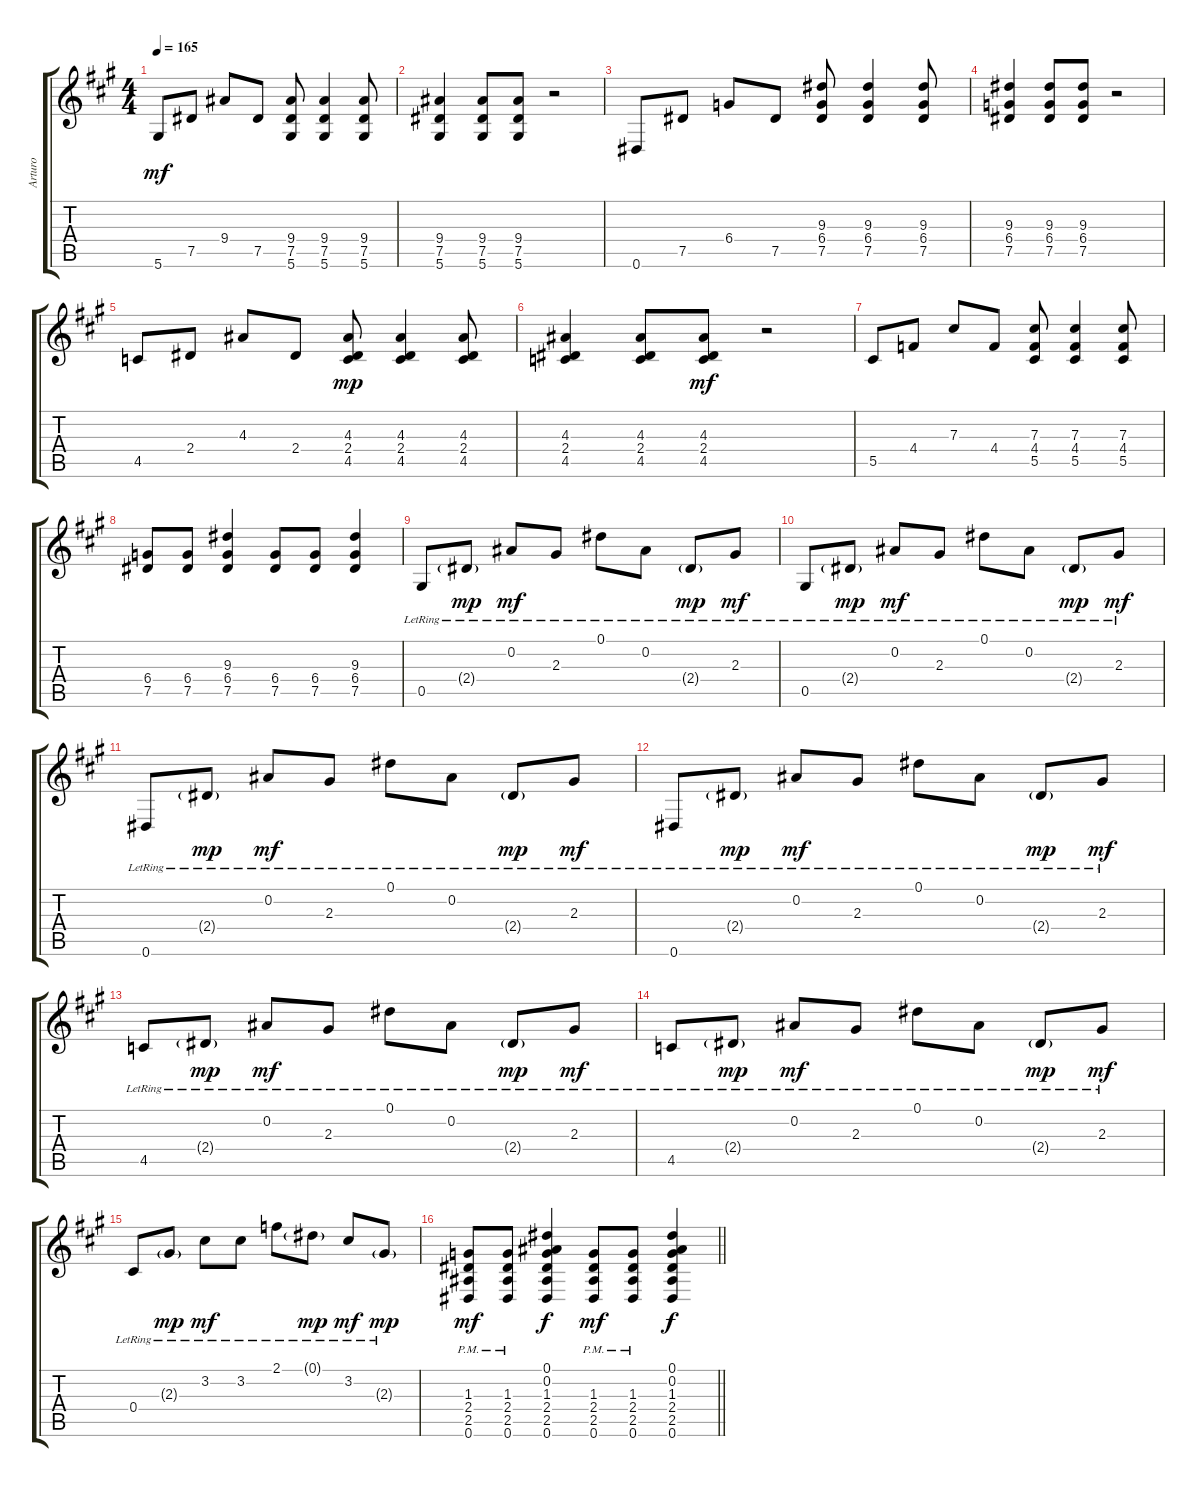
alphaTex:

\track ("Arturo" "Arturo") {instrument acousticguitarsteel}
\staff {score tabs}
\tuning (Eb4 Bb3 Gb3 Db3 Ab2 Eb2) {hide}
\ts (4 4)
\tempo 165
\clef g2
\ks a
5.6.8{dy mf instrument acousticguitarsteel} 7.5.8 9.4.8 7.5.8 (9.4 7.5 5.6).8 (9.4 7.5 5.6).4 (9.4 7.5 5.6).8 |
(9.4 7.5 5.6).4 (9.4 7.5 5.6).8 (9.4 7.5 5.6).8 r.2 |
0.6.8 7.5.8 6.4.8 7.5.8 (9.3 6.4 7.5).8 (9.3 6.4 7.5).4 (9.3 6.4 7.5).8 |
(9.3 6.4 7.5).4 (9.3 6.4 7.5).8 (9.3 6.4 7.5).8 r.2 |
4.5.8 2.4.8 4.3.8 2.4.8 (4.3 2.4 4.5).8{dy mp} (4.3 2.4 4.5).4 (4.3 2.4 4.5).8 |
(4.3 2.4 4.5).4 (4.3 2.4 4.5).8 (4.3 2.4 4.5).8{dy mf} r.2 |
5.5.8 4.4.8 7.3.8 4.4.8 (7.3 4.4 5.5).8 (7.3 4.4 5.5).4 (7.3 4.4 5.5).8 |
(6.4 7.5).8 (6.4 7.5).8 (9.3 6.4 7.5).4 (6.4 7.5).8 (6.4 7.5).8 (9.3 6.4 7.5).4 |
0.5{lr}.8 2.4{g lr}.8{dy mp} 0.2{lr}.8{dy mf} 2.3{lr}.8 0.1{lr}.8 0.2{lr}.8 2.4{g lr}.8{dy mp} 2.3{lr}.8{dy mf} |
0.5{lr}.8 2.4{g lr}.8{dy mp} 0.2{lr}.8{dy mf} 2.3{lr}.8 0.1{lr}.8 0.2{lr}.8 2.4{g lr}.8{dy mp} 2.3{lr}.8{dy mf} |
0.6{lr}.8 2.4{g lr}.8{dy mp} 0.2{lr}.8{dy mf} 2.3{lr}.8 0.1{lr}.8 0.2{lr}.8 2.4{g lr}.8{dy mp} 2.3{lr}.8{dy mf} |
0.6{lr}.8 2.4{g lr}.8{dy mp} 0.2{lr}.8{dy mf} 2.3{lr}.8 0.1{lr}.8 0.2{lr}.8 2.4{g lr}.8{dy mp} 2.3{lr}.8{dy mf} |
4.5{lr}.8 2.4{g lr}.8{dy mp} 0.2{lr}.8{dy mf} 2.3{lr}.8 0.1{lr}.8 0.2{lr}.8 2.4{g lr}.8{dy mp} 2.3{lr}.8{dy mf} |
4.5{lr}.8 2.4{g lr}.8{dy mp} 0.2{lr}.8{dy mf} 2.3{lr}.8 0.1{lr}.8 0.2{lr}.8 2.4{g lr}.8{dy mp} 2.3{lr}.8{dy mf} |
0.4{lr}.8 2.3{g lr}.8{dy mp} 3.2{lr}.8{dy mf} 3.2{lr}.8 2.1{lr}.8 0.1{g lr}.8{dy mp} 3.2{lr}.8{dy mf} 2.3{g lr}.8{dy mp} |
\barLineRight lightlight
(1.3 2.4{pm} 2.5{pm} 0.6{pm}).8{dy mf} (1.3 2.4{pm} 2.5{pm} 0.6{pm}).8 (0.1 0.2 1.3 2.4 2.5 0.6).4{dy f} (1.3 2.4{pm} 2.5{pm} 0.6{pm}).8{dy mf} (1.3 2.4{pm} 2.5{pm} 0.6{pm}).8 (0.1 0.2 1.3 2.4 2.5 0.6).4{dy f}
